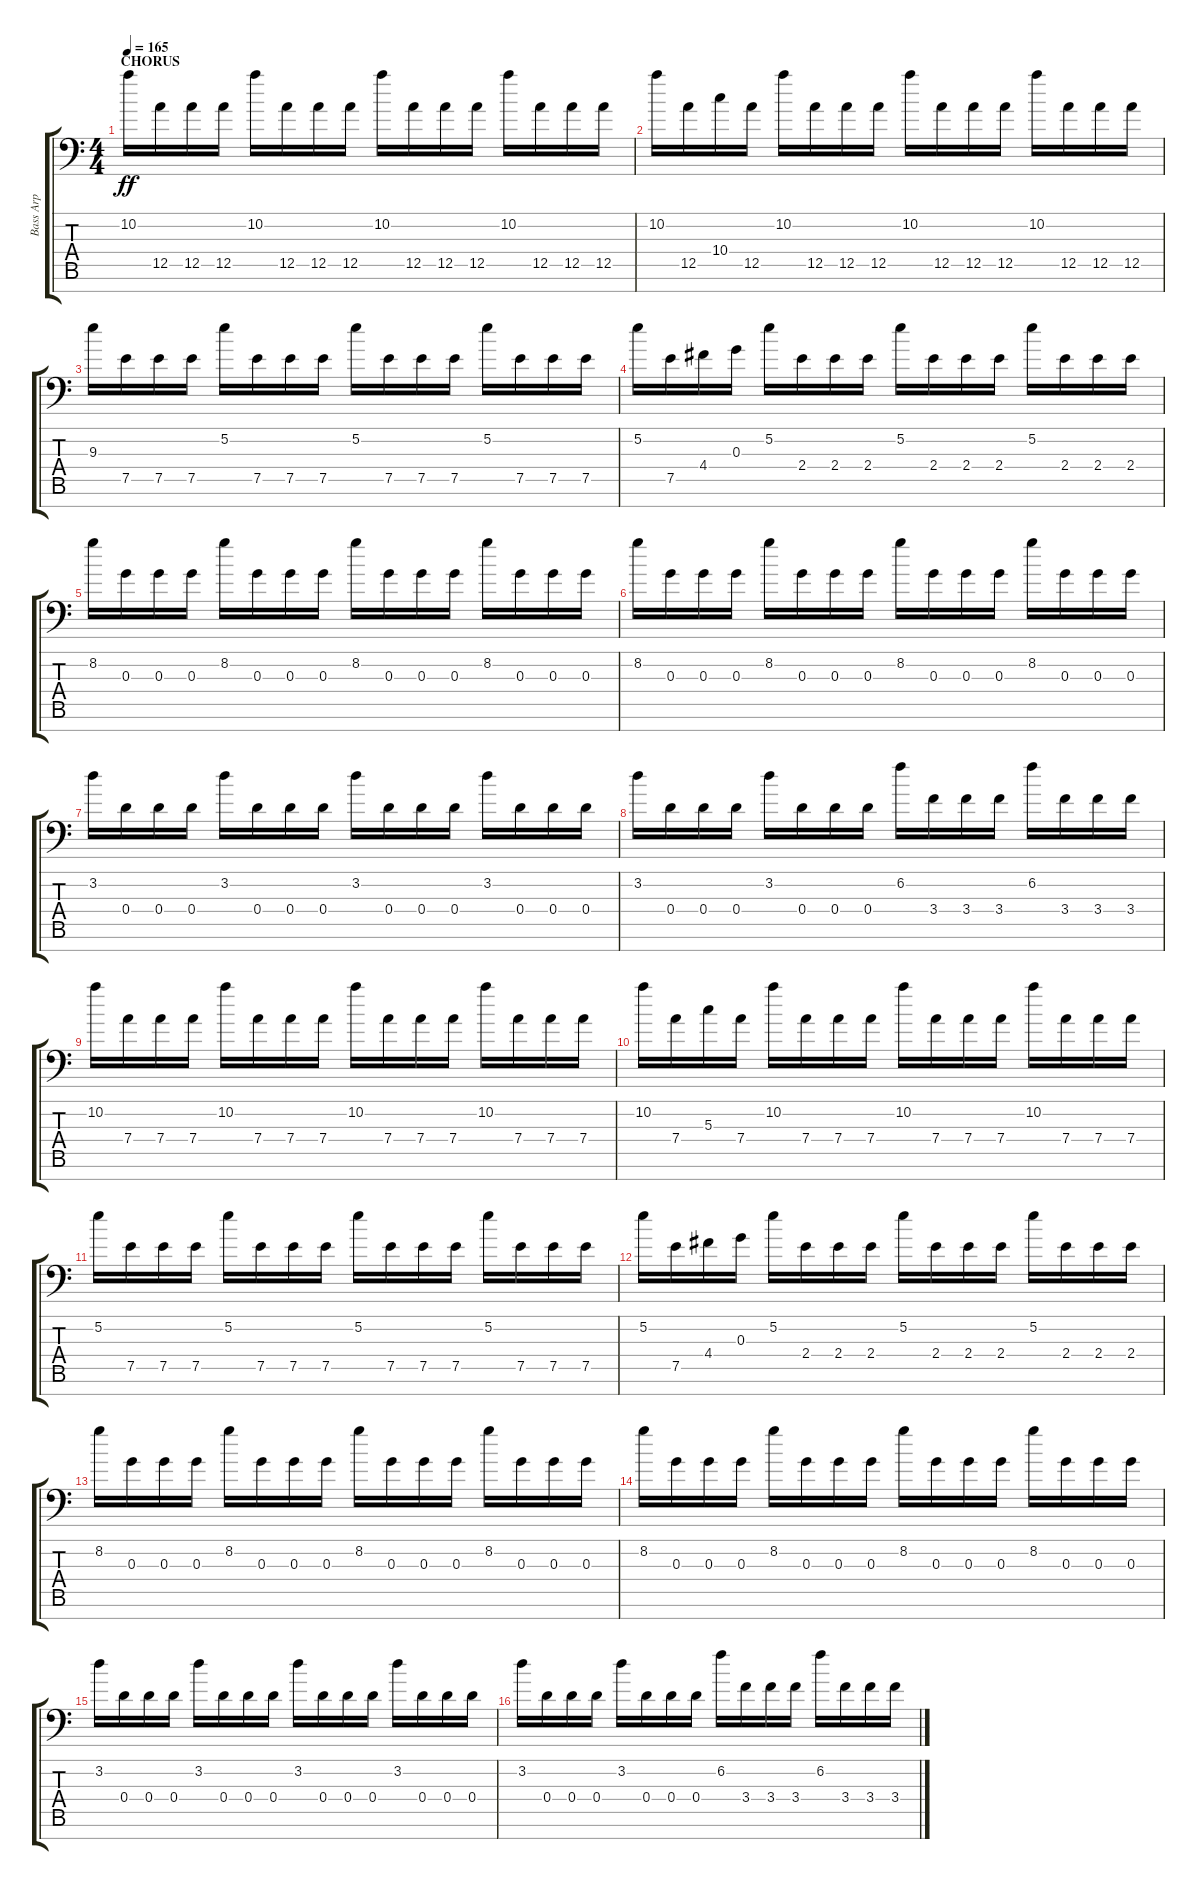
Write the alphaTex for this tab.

\track ("Bass Arp" "Bass Arp") {instrument synthbass1}
\staff {score tabs}
\tuning (C8 B3 G3 D3 A2 E2 C-1) {hide}
\ts (4 4)
\section ("" "CHORUS")
\tempo 165
\clef f4
\ks c
10.2.16{dy ff} 12.5.16 12.5.16 12.5.16 10.2.16 12.5.16 12.5.16 12.5.16 10.2.16 12.5.16 12.5.16 12.5.16 10.2.16 12.5.16 12.5.16 12.5.16 |
10.2.16 12.5.16 10.4.16 12.5.16 10.2.16 12.5.16 12.5.16 12.5.16 10.2.16 12.5.16 12.5.16 12.5.16 10.2.16 12.5.16 12.5.16 12.5.16 |
9.3.16 7.5.16 7.5.16 7.5.16 5.2.16 7.5.16 7.5.16 7.5.16 5.2.16 7.5.16 7.5.16 7.5.16 5.2.16 7.5.16 7.5.16 7.5.16 |
5.2.16 7.5.16 4.4.16 0.3.16 5.2.16 2.4.16 2.4.16 2.4.16 5.2.16 2.4.16 2.4.16 2.4.16 5.2.16 2.4.16 2.4.16 2.4.16 |
8.2.16 0.3.16 0.3.16 0.3.16 8.2.16 0.3.16 0.3.16 0.3.16 8.2.16 0.3.16 0.3.16 0.3.16 8.2.16 0.3.16 0.3.16 0.3.16 |
8.2.16 0.3.16 0.3.16 0.3.16 8.2.16 0.3.16 0.3.16 0.3.16 8.2.16 0.3.16 0.3.16 0.3.16 8.2.16 0.3.16 0.3.16 0.3.16 |
3.2.16 0.4.16 0.4.16 0.4.16 3.2.16 0.4.16 0.4.16 0.4.16 3.2.16 0.4.16 0.4.16 0.4.16 3.2.16 0.4.16 0.4.16 0.4.16 |
3.2.16 0.4.16 0.4.16 0.4.16 3.2.16 0.4.16 0.4.16 0.4.16 6.2.16 3.4.16 3.4.16 3.4.16 6.2.16 3.4.16 3.4.16 3.4.16 |
10.2.16 7.4.16 7.4.16 7.4.16 10.2.16 7.4.16 7.4.16 7.4.16 10.2.16 7.4.16 7.4.16 7.4.16 10.2.16 7.4.16 7.4.16 7.4.16 |
10.2.16 7.4.16 5.3.16 7.4.16 10.2.16 7.4.16 7.4.16 7.4.16 10.2.16 7.4.16 7.4.16 7.4.16 10.2.16 7.4.16 7.4.16 7.4.16 |
5.2.16 7.5.16 7.5.16 7.5.16 5.2.16 7.5.16 7.5.16 7.5.16 5.2.16 7.5.16 7.5.16 7.5.16 5.2.16 7.5.16 7.5.16 7.5.16 |
5.2.16 7.5.16 4.4.16 0.3.16 5.2.16 2.4.16 2.4.16 2.4.16 5.2.16 2.4.16 2.4.16 2.4.16 5.2.16 2.4.16 2.4.16 2.4.16 |
8.2.16 0.3.16 0.3.16 0.3.16 8.2.16 0.3.16 0.3.16 0.3.16 8.2.16 0.3.16 0.3.16 0.3.16 8.2.16 0.3.16 0.3.16 0.3.16 |
8.2.16 0.3.16 0.3.16 0.3.16 8.2.16 0.3.16 0.3.16 0.3.16 8.2.16 0.3.16 0.3.16 0.3.16 8.2.16 0.3.16 0.3.16 0.3.16 |
3.2.16 0.4.16 0.4.16 0.4.16 3.2.16 0.4.16 0.4.16 0.4.16 3.2.16 0.4.16 0.4.16 0.4.16 3.2.16 0.4.16 0.4.16 0.4.16 |
3.2.16 0.4.16 0.4.16 0.4.16 3.2.16 0.4.16 0.4.16 0.4.16 6.2.16 3.4.16 3.4.16 3.4.16 6.2.16 3.4.16 3.4.16 3.4.16
